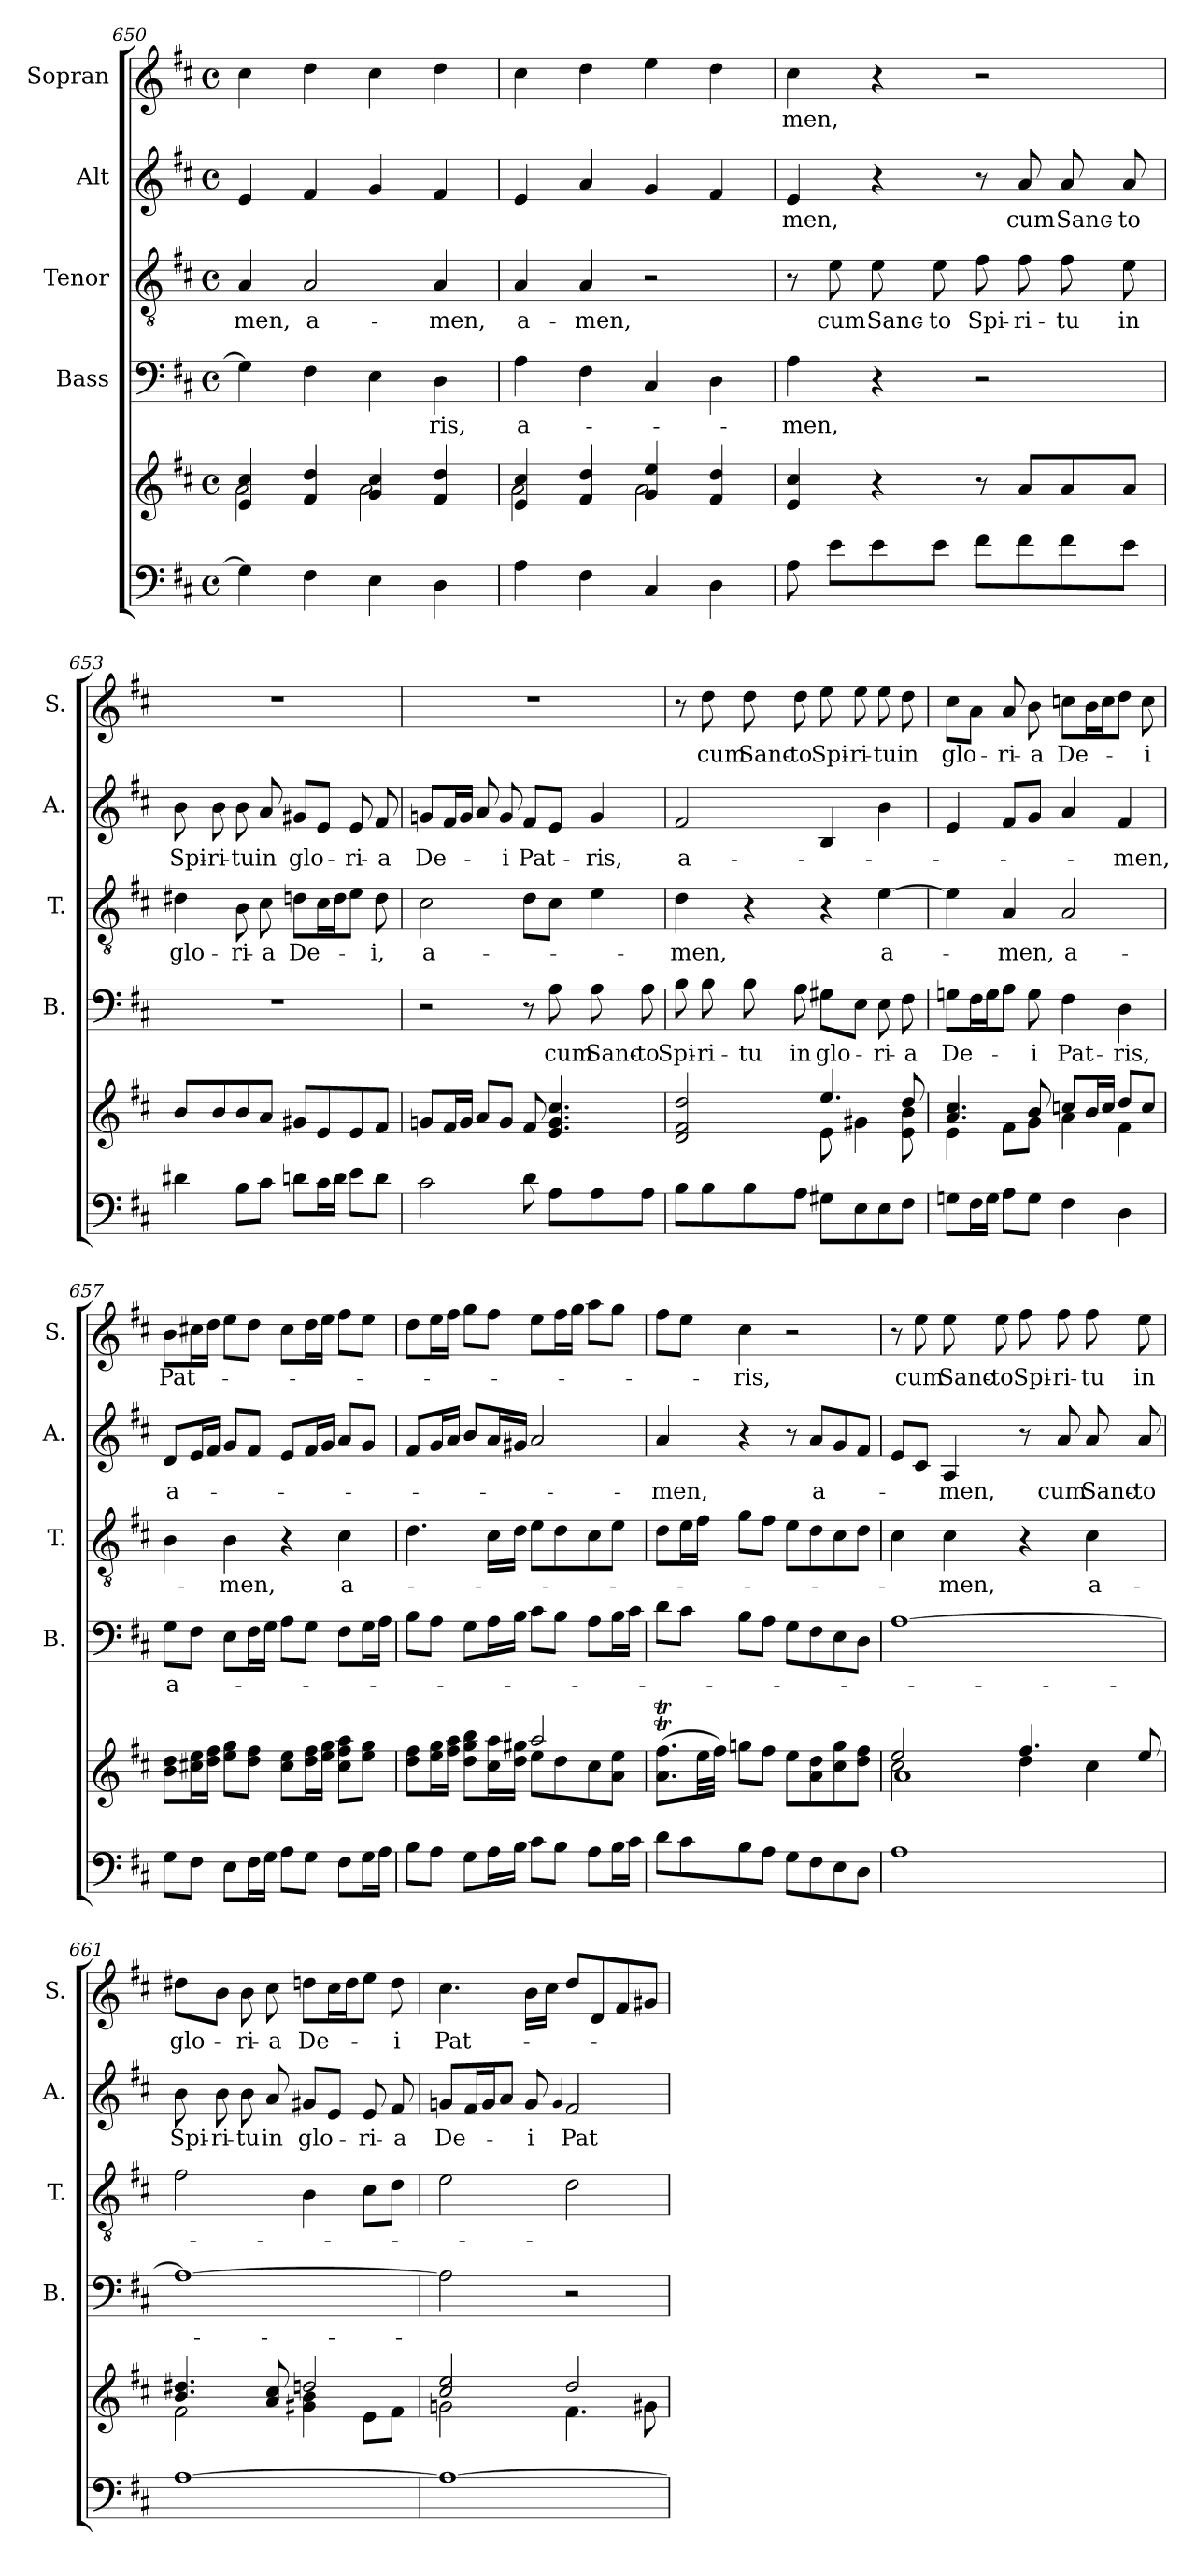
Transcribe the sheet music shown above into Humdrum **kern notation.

**kern	**kern	**kern	**text	**kern	**text	**kern	**text	**kern	**text
*part5	*part5	*part4	*part4	*part3	*part3	*part2	*part2	*part1	*part1
*staff6	*staff5	*staff4	*staff4	*staff3	*staff3	*staff2	*staff2	*staff1	*staff1
*	*	*I"Bass	*	*I"Tenor	*	*I"Alt	*	*I"Sopran	*
*	*	*I'B.	*	*I'T.	*	*I'A.	*	*I'S.	*
*clefF4	*clefG2	*clefF4	*	*clefGv2	*	*clefG2	*	*clefG2	*
*k[f#c#]	*k[f#c#]	*k[f#c#]	*	*k[f#c#]	*	*k[f#c#]	*	*k[f#c#]	*
*D:	*D:	*D:	*	*D:	*	*D:	*	*D:	*
*M4/4	*M4/4	*M4/4	*	*M4/4	*	*M4/4	*	*M4/4	*
*met(c)	*met(c)	*met(c)	*	*met(c)	*	*met(c)	*	*met(c)	*
=650	=650	=650	=650	=650	=650	=650	=650	=650	=650
*	*^	*	*	*	*	*	*	*	*
!	!	!	!	!	!	!LO:LY:b	!	!	!	!
4G\]	4e/ 4cc#/	2a\	4G\]	.	4A/	-men,	4e/	.	4cc#\	.
!	!	!	!	!	!	!LO:LY:b	!	!	!	!
4F#\	4f#/ 4dd/	.	4F#\	.	2A/	a-	4f#/	.	4dd\	.
4E\	4g/ 4cc#/	2a\	4E\	.	.	.	4g/	.	4cc#\	.
!	!	!	!	!LO:LY:b	!	!LO:LY:b	!	!	!	!
4D\	4f#/ 4dd/	.	4D\	-ris,	4A/	-men,	4f#/	.	4dd\	.
=651	=651	=651	=651	=651	=651	=651	=651	=651	=651	=651
!	!	!	!	!LO:LY:b	!	!LO:LY:b	!	!	!	!
4A\	4e/ 4cc#/	2a\	4A\	a-	4A/	a-	4e/	.	4cc#\	.
!	!	!	!	!	!	!LO:LY:b	!	!	!	!
4F#\	4f#/ 4dd/	.	4F#\	.	4A/	-men,	4a/	.	4dd\	.
4C#/	4g/ 4ee/	2a\	4C#/	.	2r	.	4g/	.	4ee\	.
4D\	4f#/ 4dd/	.	4D\	.	.	.	4f#/	.	4dd\	.
*	*v	*v	*	*	*	*	*	*	*	*
=652	=652	=652	=652	=652	=652	=652	=652	=652	=652
!	!	!	!LO:LY:b	!	!	!	!LO:LY:b	!	!LO:LY:b
8A\	4e/ 4cc#/	4A\	-men,	8r	.	4e/	-men,	4cc#\	-men,
!	!	!	!	!	!LO:LY:b	!	!	!	!
8e\L	.	.	.	8e\	cum	.	.	.	.
!	!	!	!	!	!LO:LY:b	!	!	!	!
8e\	4r	4r	.	8e\	Sanc-	4r	.	4r	.
!	!	!	!	!	!LO:LY:b	!	!	!	!
8e\J	.	.	.	8e\	-to	.	.	.	.
!	!	!	!	!	!LO:LY:b	!	!	!	!
8f#\L	8r	2r	.	8f#\	Spi-	8r	.	2r	.
!	!	!	!	!	!LO:LY:b	!	!LO:LY:b	!	!
8f#\	8a/L	.	.	8f#\	-ri-	8a/	cum	.	.
!	!	!	!	!	!LO:LY:b	!	!LO:LY:b	!	!
8f#\	8a/	.	.	8f#\	-tu	8a/	Sanc-	.	.
!	!	!	!	!	!LO:LY:b	!	!LO:LY:b	!	!
8e\J	8a/J	.	.	8e\	in	8a/	-to	.	.
!!LO:PB:g=z
=653	=653	=653	=653	=653	=653	=653	=653	=653	=653
!	!	!	!	!	!LO:LY:b	!	!LO:LY:b	!	!
4d#X\	8b/L	1r	.	4d#X\	glo-	8b\	Spi-	1r	.
!	!	!	!	!	!	!	!LO:LY:b	!	!
.	8b/	.	.	.	.	8b\	-ri-	.	.
!	!	!	!	!	!LO:LY:b	!	!LO:LY:b	!	!
8B\L	8b/	.	.	8B\	-ri-	8b\	-tu	.	.
!	!	!	!	!	!LO:LY:b	!	!LO:LY:b	!	!
8c#\J	8a/J	.	.	8c#\	-a	8a/	in	.	.
!	!	!	!	!	!LO:LY:b	!	!LO:LY:b	!	!
8dn\L	8g#X/L	.	.	8dn\L	De-	8g#X/L	glo-	.	.
16c#\L	8e/	.	.	16c#\L	.	8e/J	.	.	.
16d\JJ	.	.	.	16d\J	.	.	.	.	.
!	!	!	!	!	!	!	!LO:LY:b	!	!
8e\L	8e/	.	.	8e\J	.	8e/	-ri-	.	.
!	!	!	!	!	!LO:LY:b	!	!LO:LY:b	!	!
8d\J	8f#/J	.	.	8d\	-i,	8f#/	-a	.	.
=654	=654	=654	=654	=654	=654	=654	=654	=654	=654
!	!	!	!	!	!LO:LY:b	!	!LO:LY:b	!	!
2c#\	8gn/L	2r	.	2c#\	a-	8gn/L	De-	1r	.
.	16f#/L	.	.	.	.	16f#/L	.	.	.
.	16g/JJ	.	.	.	.	16g/JJ	.	.	.
.	8a/L	.	.	.	.	8a/	.	.	.
!	!	!	!	!	!	!	!LO:LY:b	!	!
.	8g/J	.	.	.	.	8g/	-i	.	.
!	!	!	!	!	!	!	!LO:LY:b	!	!
8d\	8f#/	8r	.	8d\L	.	8f#/L	Pat-	.	.
!	!	!	!LO:LY:b	!	!	!	!	!	!
8A\L	4.e/ 4.g/ 4.cc#/	8A\	cum	8c#\J	.	8e/J	.	.	.
!	!	!	!LO:LY:b	!	!	!	!LO:LY:b	!	!
8A\	.	8A\	Sanc-	4e\	.	4g/	-ris,	.	.
!	!	!	!LO:LY:b	!	!	!	!	!	!
8A\J	.	8A\	-to	.	.	.	.	.	.
=655	=655	=655	=655	=655	=655	=655	=655	=655	=655
*	*^	*	*	*	*	*	*	*	*
!	!	!	!	!LO:LY:b	!	!LO:LY:b	!	!LO:LY:b	!	!
8B\L	2d/ 2f#/ 2dd/	2ryy	8B\	Spi-	4d\	-men,	2f#/	a-	8r	.
!	!	!	!	!LO:LY:b	!	!	!	!	!	!LO:LY:b
8B\	.	.	8B\	-ri-	.	.	.	.	8dd\	cum
!	!	!	!	!LO:LY:b	!	!	!	!	!	!LO:LY:b
8B\	.	.	8B\	-tu	4r	.	.	.	8dd\	Sanc-
!	!	!	!	!LO:LY:b	!	!	!	!	!	!LO:LY:b
8A\J	.	.	8A\	in	.	.	.	.	8dd\	-to
!	!	!	!	!LO:LY:b	!	!	!	!	!	!LO:LY:b
8G#X\L	4.ee/	8e\	8G#X\L	glo-	4r	.	4B/	.	8ee\	Spi-
!	!	!	!	!	!	!	!	!	!	!LO:LY:b
8E\	.	4g#X\	8E\J	.	.	.	.	.	8ee\	-ri-
!	!	!	!	!LO:LY:b	!	!LO:LY:b	!	!	!	!LO:LY:b
8E\	.	.	8E\	-ri-	[4e\	a-	4b\	.	8ee\	-tu
!	!	!	!	!LO:LY:b	!	!	!	!	!	!LO:LY:b
8F#\J	8dd/	8e\ 8b\	8F#\	-a	.	.	.	.	8dd\	in
!!LO:LB:g=z
=656	=656	=656	=656	=656	=656	=656	=656	=656	=656	=656
!	!	!	!	!LO:LY:b	!	!	!	!	!	!LO:LY:b
8Gn\L	4.a/ 4.cc#/	4e\	8Gn\L	De-	4e\]	.	4e/	.	8cc#\L	glo-
16F#\L	.	.	16F#\L	.	.	.	.	.	8a\J	.
16G\JJ	.	.	16G\J	.	.	.	.	.	.	.
!	!	!	!	!	!	!LO:LY:b	!	!	!	!LO:LY:b
8A\L	.	8f#\L	8A\J	.	4A/	-men,	8f#/L	.	8a/	-ri-
!	!	!	!	!LO:LY:b	!	!	!	!	!	!LO:LY:b
8G\J	8b/	8g\J	8G\	-i	.	.	8g/J	.	8b\	-a
!	!	!	!	!LO:LY:b	!	!LO:LY:b	!	!	!	!LO:LY:b
4F#\	8ccn/L	4a\	4F#\	Pat-	2A/	a-	4a/	.	8ccn\L	De-
.	16b/L	.	.	.	.	.	.	.	16b\L	.
.	16cc/JJ	.	.	.	.	.	.	.	16cc\J	.
!	!	!	!	!LO:LY:b	!	!	!	!LO:LY:b	!	!
4D\	8dd/L	4f#\	4D\	-ris,	.	.	4f#/	-men,	8dd\J	.
!	!	!	!	!	!	!	!	!	!	!LO:LY:b
.	8cc/J	.	.	.	.	.	.	.	8cc\	-i
*	*v	*v	*	*	*	*	*	*	*	*
=657	=657	=657	=657	=657	=657	=657	=657	=657	=657
!	!	!	!LO:LY:b	!	!	!	!LO:LY:b	!	!LO:LY:b
8G\L	8b\ 8dd\L	8G\L	a-	4B\	.	8d/L	a-	8b\L	Pat-
8F#\J	16cc#X\ 16ee\L	8F#\J	.	.	.	16e/L	.	16cc#X\L	.
.	16dd\ 16ff#\JJ	.	.	.	.	16f#/JJ	.	16dd\JJ	.
!	!	!	!	!	!LO:LY:b	!	!	!	!
8E\L	8ee\ 8gg\L	8E\L	.	4B\	-men,	8g/L	.	8ee\L	.
16F#\L	8dd\ 8ff#\J	16F#\L	.	.	.	8f#/J	.	8dd\J	.
16G\JJ	.	16G\JJ	.	.	.	.	.	.	.
8A\L	8cc#\ 8ee\L	8A\L	.	4r	.	8e/L	.	8cc#\L	.
8G\J	16dd\ 16ff#\L	8G\J	.	.	.	16f#/L	.	16dd\L	.
.	16ee\ 16gg\JJ	.	.	.	.	16g/JJ	.	16ee\JJ	.
!	!	!	!	!	!LO:LY:b	!	!	!	!
8F#\L	8cc#\ 8ff#\ 8aa\L	8F#\L	.	4c#\	a-	8a/L	.	8ff#\L	.
16G\L	8ee\ 8gg\J	16G\L	.	.	.	8g/J	.	8ee\J	.
16A\JJ	.	16A\JJ	.	.	.	.	.	.	.
=658	=658	=658	=658	=658	=658	=658	=658	=658	=658
*	*^	*	*	*	*	*	*	*	*
8B\L	8dd\ 8ff#\L	2ryy	8B\L	.	4.d\	.	8f#/L	.	8dd\L	.
8A\J	16ee\ 16gg\L	.	8A\J	.	.	.	16g/L	.	16ee\L	.
.	16ff#\ 16aa\JJ	.	.	.	.	.	16a/JJ	.	16ff#\JJ	.
8G\L	8dd\ 8gg\ 8bb\L	.	8G\L	.	.	.	8b/L	.	8gg\L	.
16A\L	16cc#\ 16aa\L	.	16A\L	.	16c#\LL	.	16a/L	.	8ff#\J	.
16B\JJ	16dd\ 16gg#X\JJ	.	16B\JJ	.	16d\JJ	.	16g#X/JJ	.	.	.
8c#\L	2aa/	8ee\L	8c#\L	.	8e\L	.	2a/	.	8ee\L	.
8B\J	.	8dd\	8B\J	.	8d\	.	.	.	16ff#\L	.
.	.	.	.	.	.	.	.	.	16gg\JJ	.
8A\L	.	8cc#\	8A\L	.	8c#\	.	.	.	8aa\L	.
16B\L	.	8a\ 8ee\J	16B\L	.	8e\J	.	.	.	8gg\J	.
16c#\JJ	.	.	16c#\JJ	.	.	.	.	.	.	.
*	*v	*v	*	*	*	*	*	*	*	*
!!LO:PB:g=z
=659	=659	=659	=659	=659	=659	=659	=659	=659	=659
!	!	!	!	!	!	!	!LO:LY:b	!	!
8d\L	(>8.a\T 8.ff#\TL	8d\L	.	8d\L	.	4a/	-men,	8ff#\L	.
8c#\	.	8c#\J	.	16e\L	.	.	.	8ee\J	.
.	32ee\LL	.	.	16f#\JJ	.	.	.	.	.
.	32ff#\JJJ)	.	.	.	.	.	.	.	.
!	!	!	!	!	!	!	!	!	!LO:LY:b
8B\	8gg\L	8B\L	.	8g\L	.	4r	.	4cc#\	-ris,
8A\J	8ff#\J	8A\J	.	8f#\J	.	.	.	.	.
8G\L	8ee\L	8G\L	.	8e\L	.	8r	.	2r	.
!	!	!	!	!	!	!	!LO:LY:b	!	!
8F#\	8a\ 8dd\	8F#\	.	8d\	.	8a/L	a-	.	.
8E\	8cc#\ 8gg\	8E\	.	8c#\	.	8g/	.	.	.
8D\J	8dd\ 8ff#\J	8D\J	.	8d\J	.	8f#/J	.	.	.
=660	=660	=660	=660	=660	=660	=660	=660	=660	=660
*	*^	*	*	*	*	*	*	*	*
*	*	*^	*	*	*	*	*	*	*	*
1A	2ee/	2cc#\	1a	[1A	.	4c#\	.	8e/L	.	8r	.
!	!	!	!	!	!	!	!	!	!	!	!LO:LY:b
.	.	.	.	.	.	.	.	8c#/J	.	8ee\	cum
!	!	!	!	!	!	!	!LO:LY:b	!	!LO:LY:b	!	!LO:LY:b
.	.	.	.	.	.	4c#\	-men,	4A/	-men,	8ee\	Sanc-
!	!	!	!	!	!	!	!	!	!	!	!LO:LY:b
.	.	.	.	.	.	.	.	.	.	8ee\	-to
!	!	!	!	!	!	!	!	!	!	!	!LO:LY:b
.	4.ff#/	4dd\	.	.	.	4r	.	8r	.	8ff#\	Spi-
!	!	!	!	!	!	!	!	!	!LO:LY:b	!	!LO:LY:b
.	.	.	.	.	.	.	.	8a/	cum	8ff#\	-ri-
!	!	!	!	!	!	!	!LO:LY:b	!	!LO:LY:b	!	!LO:LY:b
.	.	4cc#\	.	.	.	4c#\	a-	8a/	Sanc-	8ff#\	-tu
!	!	!	!	!	!	!	!	!	!LO:LY:b	!	!LO:LY:b
.	8ee/	.	.	.	.	.	.	8a/	-to	8ee\	in
*	*	*v	*v	*	*	*	*	*	*	*	*
=661	=661	=661	=661	=661	=661	=661	=661	=661	=661	=661
!	!	!	!	!	!	!	!	!LO:LY:b	!	!LO:LY:b
[1A	4.b/ 4.dd#X/	2f#\	1A_	.	2f#\	.	8b\	Spi-	8dd#X\L	glo-
!	!	!	!	!	!	!	!	!LO:LY:b	!	!
.	.	.	.	.	.	.	8b\	-ri-	8b\J	.
!	!	!	!	!	!	!	!	!LO:LY:b	!	!LO:LY:b
.	.	.	.	.	.	.	8b\	-tu	8b\	-ri-
!	!	!	!	!	!	!	!	!LO:LY:b	!	!LO:LY:b
.	8a/ 8cc#/	.	.	.	.	.	8a/	in	8cc#\	-a
!	!	!	!	!	!	!	!	!LO:LY:b	!	!LO:LY:b
.	2ddn/	4g#X\ 4b\	.	.	4B\	.	8g#X/L	glo-	8ddn\L	De-
.	.	.	.	.	.	.	8e/J	.	16cc#\L	.
.	.	.	.	.	.	.	.	.	16dd\J	.
!	!	!	!	!	!	!	!	!LO:LY:b	!	!
.	.	8e\L	.	.	8c#\L	.	8e/	-ri-	8ee\J	.
!	!	!	!	!	!	!	!	!LO:LY:b	!	!LO:LY:b
.	.	8f#\J	.	.	8d\J	.	8f#/	-a	8dd\	-i
!!LO:LB:g=z
=662	=662	=662	=662	=662	=662	=662	=662	=662	=662	=662
!	!	!	!	!	!	!	!	!LO:LY:b	!	!LO:LY:b
1A_	2cc#/ 2ee/	2gn\	2A\]	.	2e\	.	8gn/L	De-	4.cc#\	Pat-
.	.	.	.	.	.	.	16f#/L	.	.	.
.	.	.	.	.	.	.	16g/J	.	.	.
.	.	.	.	.	.	.	8a/J	.	.	.
!	!	!	!	!	!	!	!	!LO:LY:b	!	!
.	.	.	.	.	.	.	8g/	-i	16b\LL	.
.	.	.	.	.	.	.	.	.	16cc#\JJ	.
.	.	.	.	.	.	.	4qqg/	.	.	.
!	!	!	!	!	!	!	!	!LO:LY:b	!	!
.	2dd/	4.f#\	2r	.	2d\	.	2f#/	Pat-	8dd/L	.
.	.	.	.	.	.	.	.	.	8d/	.
.	.	.	.	.	.	.	.	.	8f#/	.
.	.	8g#X\	.	.	.	.	.	.	8g#X/J	.
*	*v	*v	*	*	*	*	*	*	*	*
=	=	=	=	=	=	=	=	=	=
*-	*-	*-	*-	*-	*-	*-	*-	*-	*-
